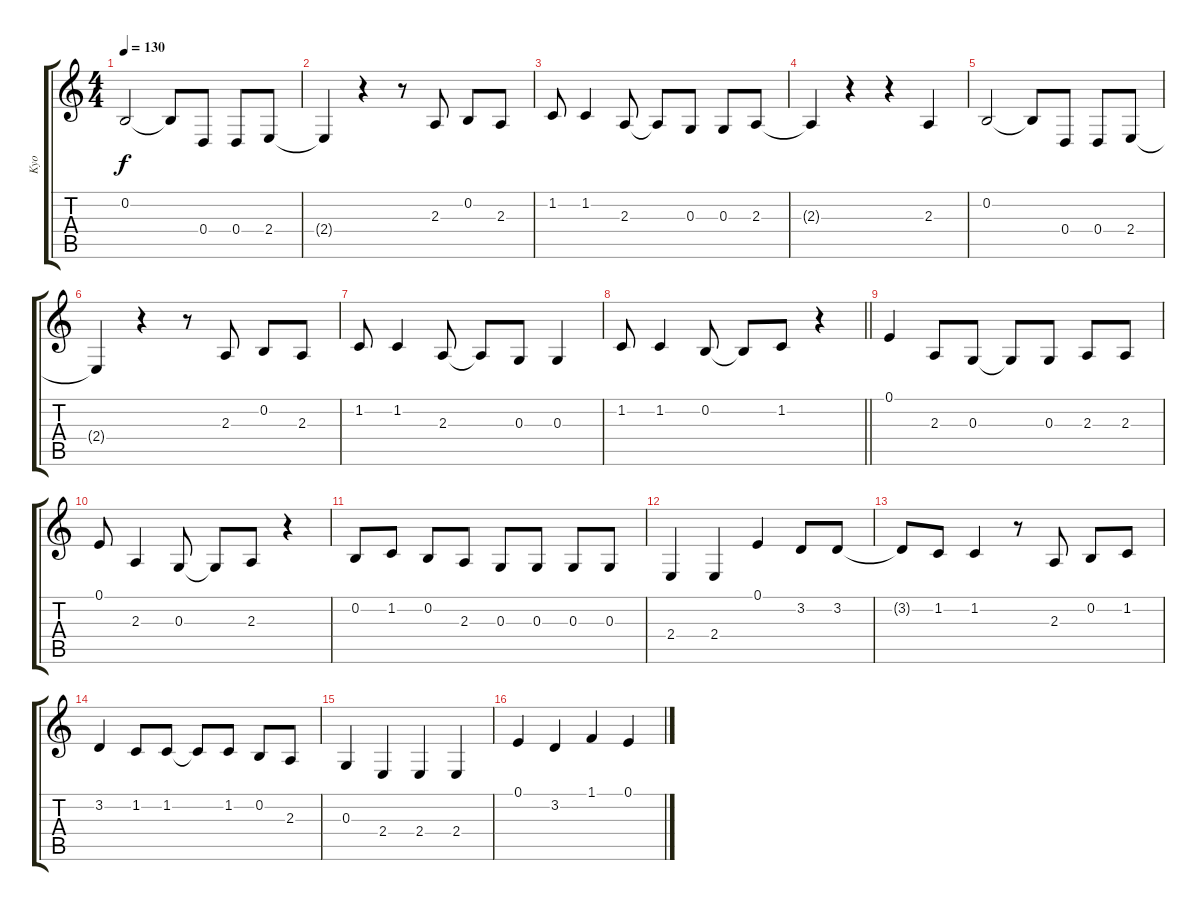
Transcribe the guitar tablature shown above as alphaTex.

\track ("Kyo" "Kyo") {instrument clarinet}
\staff {score tabs}
\tuning (E4 B3 G3 D3 A2 E2) {hide}
\ts (4 4)
\tempo 130
\clef g2
\ks c
0.2.2{dy f} 0.2{t}.8 0.4.8 0.4.8 2.4.8 |
2.4{t}.4 r.4 r.8 2.3.8 0.2.8 2.3.8 |
1.2.8 1.2.4 2.3.8 2.3{t}.8 0.3.8 0.3.8 2.3.8 |
2.3{t}.4 r.4 r.4 2.3.4 |
0.2.2 0.2{t}.8 0.4.8 0.4.8 2.4.8 |
2.4{t}.4 r.4 r.8 2.3.8 0.2.8 2.3.8 |
1.2.8 1.2.4 2.3.8 2.3{t}.8 0.3.8 0.3.4 |
\barLineRight lightlight
1.2.8 1.2.4 0.2.8 0.2{t}.8 1.2.8 r.4 |
0.1.4 2.3.8 0.3.8 0.3{t}.8 0.3.8 2.3.8 2.3.8 |
0.1.8 2.3.4 0.3.8 0.3{t}.8 2.3.8 r.4 |
0.2.8 1.2.8 0.2.8 2.3.8 0.3.8 0.3.8 0.3.8 0.3.8 |
2.4.4 2.4.4 0.1.4 3.2.8 3.2.8 |
3.2{t}.8 1.2.8 1.2.4 r.8 2.3.8 0.2.8 1.2.8 |
3.2.4 1.2.8 1.2.8 1.2{t}.8 1.2.8 0.2.8 2.3.8 |
0.3.4 2.4.4 2.4.4 2.4.4 |
0.1.4 3.2.4 1.1.4 0.1.4
